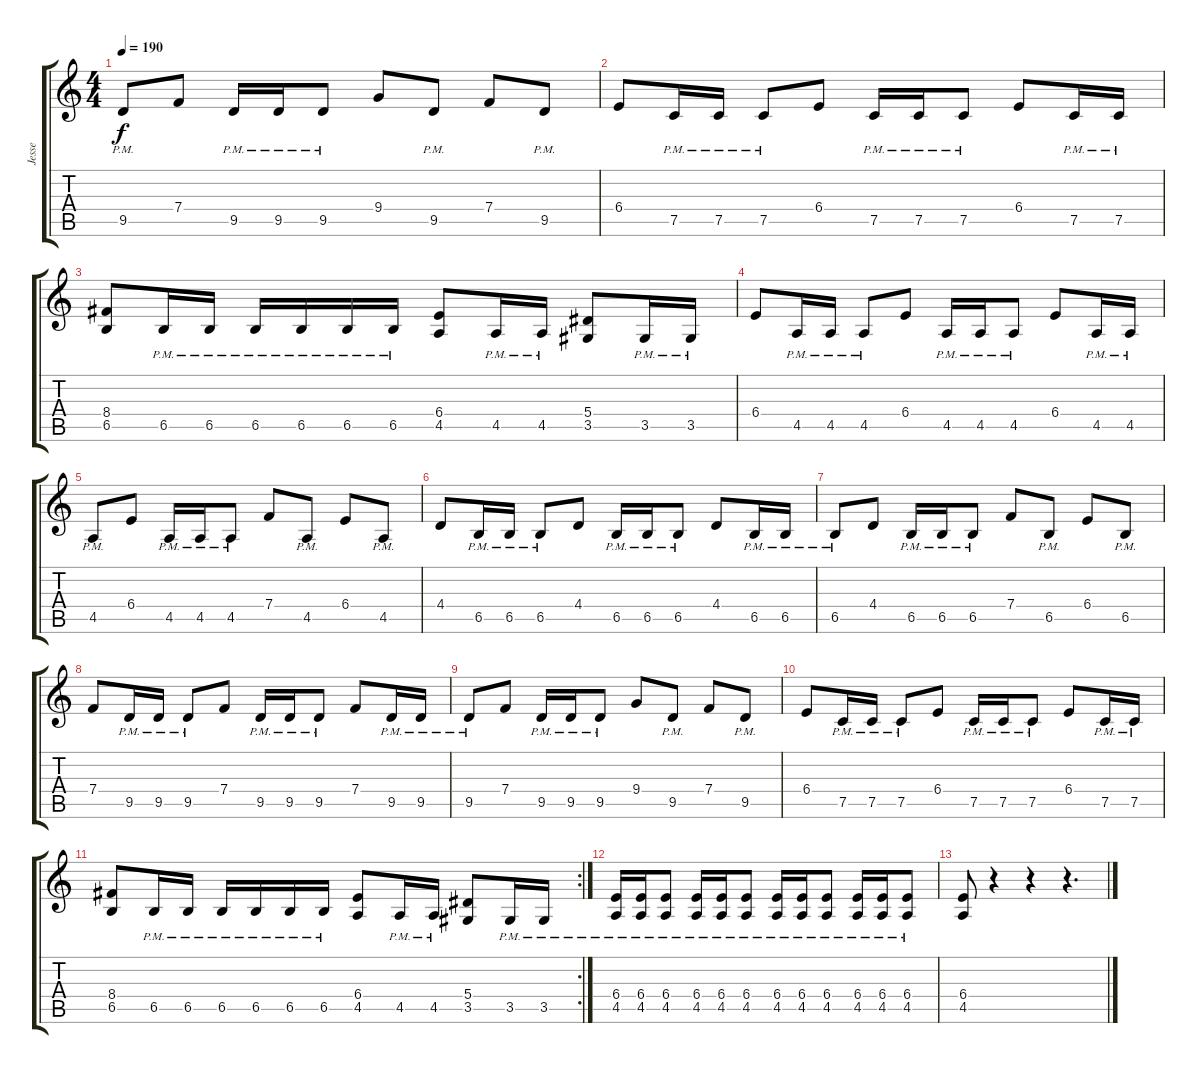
\track ("Jesse" "Jesse") {instrument distortionguitar}
\staff {score tabs}
\tuning (C4 G3 Eb3 Bb2 F2 C2) {hide}
\ts (4 4)
\tempo 190
\clef g2
\ks c
9.5{pm}.8{dy f} 7.4.8 9.5{pm}.16 9.5{pm}.16 9.5{pm}.8 9.4.8 9.5{pm}.8 7.4.8 9.5{pm}.8 |
6.4.8 7.5{pm}.16 7.5{pm}.16 7.5{pm}.8 6.4.8 7.5{pm}.16 7.5{pm}.16 7.5{pm}.8 6.4.8 7.5{pm}.16 7.5{pm}.16 |
(8.4 6.5).8 6.5{pm}.16 6.5{pm}.16 6.5{pm}.16 6.5{pm}.16 6.5{pm}.16 6.5{pm}.16 (6.4 4.5).8 4.5{pm}.16 4.5{pm}.16 (5.4 3.5).8 3.5{pm}.16 3.5{pm}.16 |
6.4.8 4.5{pm}.16 4.5{pm}.16 4.5{pm}.8 6.4.8 4.5{pm}.16 4.5{pm}.16 4.5{pm}.8 6.4.8 4.5{pm}.16 4.5{pm}.16 |
4.5{pm}.8 6.4.8 4.5{pm}.16 4.5{pm}.16 4.5{pm}.8 7.4.8 4.5{pm}.8 6.4.8 4.5{pm}.8 |
4.4.8 6.5{pm}.16 6.5{pm}.16 6.5{pm}.8 4.4.8 6.5{pm}.16 6.5{pm}.16 6.5{pm}.8 4.4.8 6.5{pm}.16 6.5{pm}.16 |
6.5{pm}.8 4.4.8 6.5{pm}.16 6.5{pm}.16 6.5{pm}.8 7.4.8 6.5{pm}.8 6.4.8 6.5{pm}.8 |
7.4.8 9.5{pm}.16 9.5{pm}.16 9.5{pm}.8 7.4.8 9.5{pm}.16 9.5{pm}.16 9.5{pm}.8 7.4.8 9.5{pm}.16 9.5{pm}.16 |
9.5{pm}.8 7.4.8 9.5{pm}.16 9.5{pm}.16 9.5{pm}.8 9.4.8 9.5{pm}.8 7.4.8 9.5{pm}.8 |
6.4.8 7.5{pm}.16 7.5{pm}.16 7.5{pm}.8 6.4.8 7.5{pm}.16 7.5{pm}.16 7.5{pm}.8 6.4.8 7.5{pm}.16 7.5{pm}.16 |
\rc 2
(8.4 6.5).8 6.5{pm}.16 6.5{pm}.16 6.5{pm}.16 6.5{pm}.16 6.5{pm}.16 6.5{pm}.16 (6.4 4.5).8 4.5{pm}.16 4.5{pm}.16 (5.4 3.5).8 3.5{pm}.16 3.5{pm}.16 |
(6.4{pm} 4.5{pm}).16 (6.4{pm} 4.5{pm}).16 (6.4{pm} 4.5{pm}).8 (6.4{pm} 4.5{pm}).16 (6.4{pm} 4.5{pm}).16 (6.4{pm} 4.5{pm}).8 (6.4{pm} 4.5{pm}).16 (6.4{pm} 4.5{pm}).16 (6.4{pm} 4.5{pm}).8 (6.4{pm} 4.5{pm}).16 (6.4{pm} 4.5{pm}).16 (6.4{pm} 4.5{pm}).8 |
(6.4 4.5).8 r.4 r.4 r.4{d}
